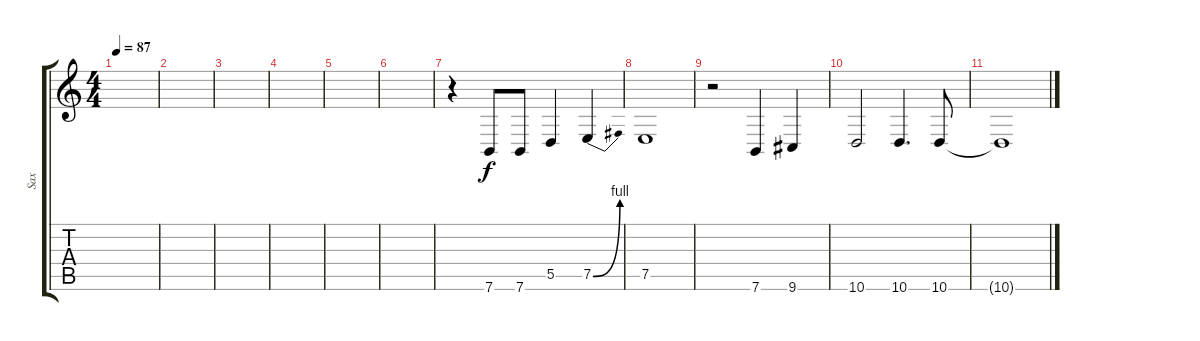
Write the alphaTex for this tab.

\track ("Sax" "Sax") {instrument tenorsax}
\staff {score tabs}
\tuning (E4 B3 G3 D3 A2 E2) {hide}
\ts (4 4)
\tempo 87
\clef g2
\ks c
|
|
|
|
|
|
r.4 7.6.8 7.6.8 5.5.4 7.5{be (bend 0 0 60 4)}.4 |
7.5.1 |
r.2 7.6.4 9.6.4 |
10.6.2 10.6.4{d} 10.6.8 |
10.6{t}.1
